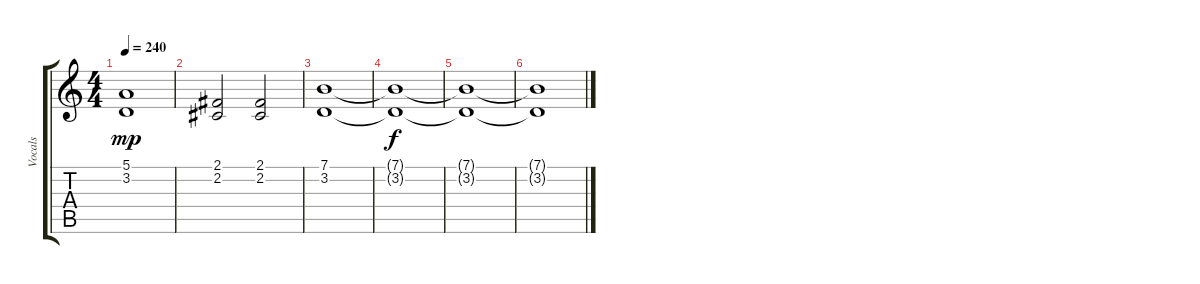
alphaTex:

\track ("Vocals" "Vocals") {instrument tenorsax}
\staff {score tabs}
\tuning (E4 B3 G3 D3 A2 E2) {hide}
\ts (4 4)
\tempo 240
\clef g2
\ks c
(5.1 3.2).1{dy mp} |
(2.1 2.2).2 (2.1 2.2).2 |
(7.1 3.2).1 |
(7.1{t} 3.2{t}).1{dy f} |
(7.1{t} 3.2{t}).1 |
(7.1{t} 3.2{t}).1
